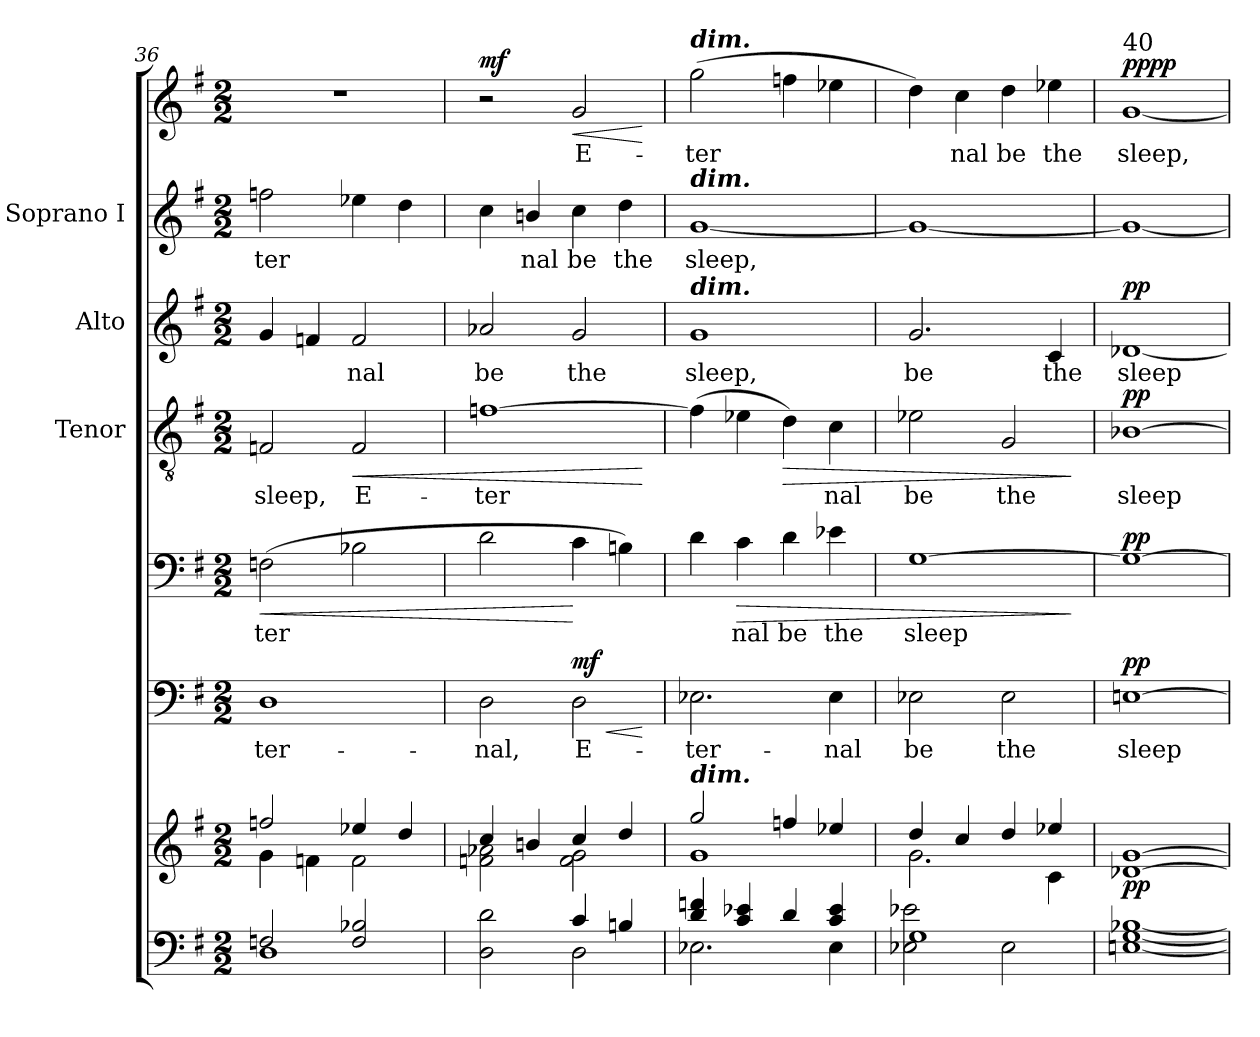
**kern	**kern	**dynam	**kern	**text	**dynam	**kern	**text	**dynam	**kern	**text	**dynam	**kern	**text	**dynam	**kern	**text	**kern	**text	**dynam
*part7	*part6	*part6	*part5	*part5	*part5	*part4	*part4	*part4	*part3	*part3	*part3	*part2	*part2	*part2	*part1	*part1	*part1	*part1	*part1
*staff8	*staff7	*staff7	*staff6	*staff6	*staff6	*staff5	*staff5	*staff5	*staff4	*staff4	*staff4	*staff3	*staff3	*staff3	*staff2	*staff2	*staff1	*staff1	*staff1/2
*	*	*	*	*	*	*	*	*	*I"Tenor	*	*	*I"Alto	*	*	*I"Soprano I	*	*	*	*
*	*	*	*	*	*	*	*	*	*I'T	*	*	*I'A	*	*	*I'S	*	*	*	*
*clefF4	*clefG2	*	*clefF4	*	*	*clefF4	*	*	*clefGv2	*	*	*clefG2	*	*	*clefG2	*	*clefG2	*	*
*k[f#]	*k[f#]	*	*k[f#]	*	*	*k[f#]	*	*	*k[f#]	*	*	*k[f#]	*	*	*k[f#]	*	*k[f#]	*	*
*G:	*G:	*	*G:	*	*	*G:	*	*	*G:	*	*	*G:	*	*	*G:	*	*G:	*	*
*M2/2	*M2/2	*	*M2/2	*	*	*M2/2	*	*	*M2/2	*	*	*M2/2	*	*	*M2/2	*	*M2/2	*	*
=36	=36	=36	=36	=36	=36	=36	=36	=36	=36	=36	=36	=36	=36	=36	=36	=36	=36	=36	=36
*^	*^	*	*	*	*	*	*	*	*	*	*	*	*	*	*	*	*	*	*
!	!	!	!	!	!	!LO:LY:b	!	!	!LO:LY:b	!LO:HP:b	!	!LO:LY:b	!	!	!	!	!	!LO:LY:b	!	!	!
2Fn/	1D	2ffn/	4g\	.	1D	-ter-	.	(>2Fn\	-ter­	<	2Fn/	sleep,	.	4g/	.	.	2ffn\	-ter­	1r	.	.
.	.	.	4fn\	.	.	.	.	.	.	.	.	.	.	4fn/	.	.	.	.	.	.	.
!	!	!	!	!	!	!	!	!	!	!	!	!LO:LY:b	!LO:HP:b	!	!LO:LY:b	!	!	!	!	!	!
2F/ 2B-X/	.	4ee-X/	2f\	.	.	.	.	2B-X\	.	.	2F/	E-	<	2f/	nal	.	4ee-X\	.	.	.	.
.	.	4dd/	.	.	.	.	.	.	.	.	.	.	.	.	.	.	4dd\	.	.	.	.
=37	=37	=37	=37	=37	=37	=37	=37	=37	=37	=37	=37	=37	=37	=37	=37	=37	=37	=37	=37	=37	=37
!	!	!	!	!	!	!LO:LY:b	!	!	!	!	!	!LO:LY:b	!	!	!LO:LY:b	!	!	!	!	!	!LO:DY:b
2ryy	2D\ 2d\	4cc/	2fn\ 2a-X\	.	2D\	-nal,	.	2d\	.	.	[1fn	-ter­	.	2a-X/	be	.	4cc\	.	2r	.	mf
!	!	!	!	!	!	!	!	!	!	!	!	!	!	!	!	!	!	!LO:LY:b	!	!	!
.	.	4bni/	.	.	.	.	.	.	.	.	.	.	.	.	.	.	4bni/	-nal	.	.	.
!	!	!	!	!	!	!LO:LY:b	!LO:HP:b	!	!	!	!	!	!	!	!LO:LY:b	!	!	!LO:LY:b	!	!LO:LY:b	!LO:HP:b
!	!	!	!	!	!	!	!LO:DY:n=1:b	!	!	!	!	!	!	!	!	!	!	!	!	!	!
4c/	2D\	4cc/	2f\ 2g\	.	2D\	E-	< mf	4c\	.	[	.	.	.	2g/	the	.	4cc\	be	2g/	E-	<
!	!	!	!	!	!	!	!	!	!	!	!	!	!	!	!	!	!	!LO:LY:b	!	!	!
4Bn/	.	4dd/	.	.	.	.	.	4Bni\)	.	.	.	.	.	.	.	.	4dd\	the	.	.	.
*v	*v	*	*	*	*	*	*	*	*	*	*	*	*	*	*	*	*	*	*	*	*
*	*v	*v	*	*	*	*	*	*	*	*	*	*	*	*	*	*	*	*	*	*
.	.	.	.	.	[	.	.	.	.	.	[	.	.	.	.	.	.	.	[
!!LO:LB:g=z
=38	=38	=38	=38	=38	=38	=38	=38	=38	=38	=38	=38	=38	=38	=38	=38	=38	=38	=38	=38
*^	*^	*	*	*	*	*	*	*	*	*	*	*	*	*	*	*	*	*	*
!	!	!	!	!	!	!	!	!	!	!	!	!	!	!	!	!	!	!	!LO:TX:a:Bi:t=dim.	!	!
!	!	!	!	!	!	!	!	!	!	!	!	!	!	!	!	!	!LO:TX:a:Bi:t=dim.	!	!	!	!
!	!	!	!	!	!	!	!	!	!	!	!	!	!	!LO:TX:a:Bi:t=dim.	!	!	!	!	!	!	!
!	!	!LO:TX:a:Bi:t=dim.	!	!	!	!	!	!	!	!	!	!	!	!	!	!	!	!	!	!	!
!	!	!	!	!	!	!LO:LY:b	!	!	!	!	!	!	!	!	!LO:LY:b	!	!	!LO:LY:b	!	!LO:LY:b	!
4d/ 4fn/	2.E-X\	2gg/	1g	.	2.E-X\	-ter-	.	4d\	.	.	(>4f\]	.	.	1g	sleep,	.	[1g	sleep,	(>2gg\	ter­	.
!	!	!	!	!	!	!	!	!	!LO:LY:b	!LO:HP:b	!	!	!	!	!	!	!	!	!	!	!
4c/ 4e-X/	.	.	.	.	.	.	.	4c\	nal	>	4e-X\	.	.	.	.	.	.	.	.	.	.
!	!	!	!	!	!	!	!	!	!LO:LY:b	!	!	!	!LO:HP:b	!	!	!	!	!	!	!	!
4d/	.	4ffn/	.	.	.	.	.	4d\	be	.	4d\)	.	>	.	.	.	.	.	4ffn\	.	.
!	!	!	!	!	!	!LO:LY:b	!	!	!LO:LY:b	!	!	!LO:LY:b	!	!	!	!	!	!	!	!	!
4c/ 4e-/	4E-\	4ee-X/	.	.	4E-\	-nal	.	4e-X\	the	.	4c\	nal	.	.	.	.	.	.	4ee-X\	.	.
=39	=39	=39	=39	=39	=39	=39	=39	=39	=39	=39	=39	=39	=39	=39	=39	=39	=39	=39	=39	=39	=39
!	!	!	!	!	!	!LO:LY:b	!	!	!LO:LY:b	!	!	!LO:LY:b	!	!	!LO:LY:b	!	!	!	!	!	!
1G	2E-X\ 2e-X\	4dd/	2.g\	.	2E-X\	be	.	[1G	sleep	.	2e-X\	be	.	2.g/	be	.	1g_	.	4dd\)	.	.
!	!	!	!	!	!	!	!	!	!	!	!	!	!	!	!	!	!	!	!	!LO:LY:b	!
.	.	4cc/	.	.	.	.	.	.	.	.	.	.	.	.	.	.	.	.	4cc\	nal	.
!	!	!	!	!	!	!LO:LY:b	!	!	!	!	!	!LO:LY:b	!	!	!	!	!	!	!	!LO:LY:b	!
.	2E-\	4dd/	.	.	2E-\	the	.	.	.	.	2G/	the	.	.	.	.	.	.	4dd\	be	.
!	!	!	!	!	!	!	!	!	!	!	!	!	!	!	!LO:LY:b	!	!	!	!	!LO:LY:b	!
.	.	4ee-X/	4c\	.	.	.	.	.	.	.	.	.	.	4c/	the	.	.	.	4ee-X\	the	.
*v	*v	*	*	*	*	*	*	*	*	*	*	*	*	*	*	*	*	*	*	*	*
*	*v	*v	*	*	*	*	*	*	*	*	*	*	*	*	*	*	*	*	*	*
.	.	.	.	.	.	.	.	]	.	.	]	.	.	.	.	.	.	.	.
=40	=40	=40	=40	=40	=40	=40	=40	=40	=40	=40	=40	=40	=40	=40	=40	=40	=40	=40	=40
*^	*^	*	*	*	*	*	*	*	*	*	*	*	*	*	*	*	*	*	*
!	!	!	!	!	!	!	!	!	!	!	!	!	!	!	!	!	!	!	!LO:TX:a:t=40	!	!
!	!	!	!	!LO:DY:b	!	!LO:LY:b	!LO:DY:b	!	!	!LO:DY:b	!	!LO:LY:b	!LO:DY:b	!	!LO:LY:b	!LO:DY:b	!	!	!	!LO:LY:b	!LO:DY:b=2
!	!	!	!	!	!	!	!	!	!	!	!	!	!	!	!	!	!	!	!	!	!LO:DY:n=1:b
1ryy	[1Eni [1G [1B-X	[1d-X [1g	1ryy	pp	[1En	sleep	pp	1G_	.	pp	[1B-X	sleep	pp	[1d-X	sleep	pp	1g_	.	[1g	sleep,	pp pp
*v	*v	*	*	*	*	*	*	*	*	*	*	*	*	*	*	*	*	*	*	*	*
*	*v	*v	*	*	*	*	*	*	*	*	*	*	*	*	*	*	*	*	*	*
=	=	=	=	=	=	=	=	=	=	=	=	=	=	=	=	=	=	=	=
*-	*-	*-	*-	*-	*-	*-	*-	*-	*-	*-	*-	*-	*-	*-	*-	*-	*-	*-	*-
